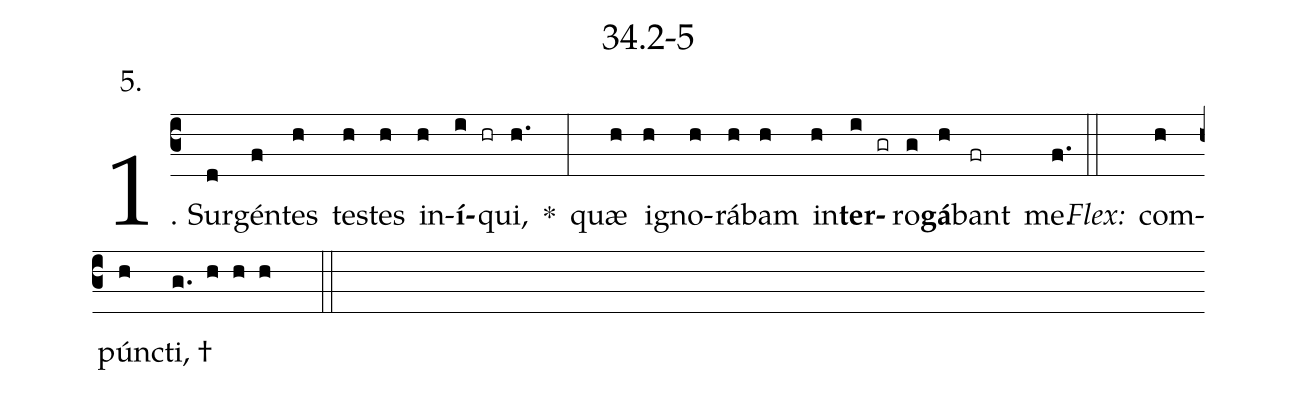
name: 34.2-5;
annotation: 5.;
%%
(c3)1. Sur(d)gén(f)tes(h) tes(h)tes(h) in(h)<b>í</b>(i hr)qui,(h.) *(:) quæ(h) i(h)gno(h)rá(h)bam(h) in(h)<b>ter</b>(i gr)ro(g)<b>gá</b>(h)bant(fr) me.(f.) (::)
<i>Flex:</i>()  com(h)púnc(h)ti, †(g. h h h  ::)

%E(h) u(h) o(i) u(g) a(h) e.(f.) (::)
